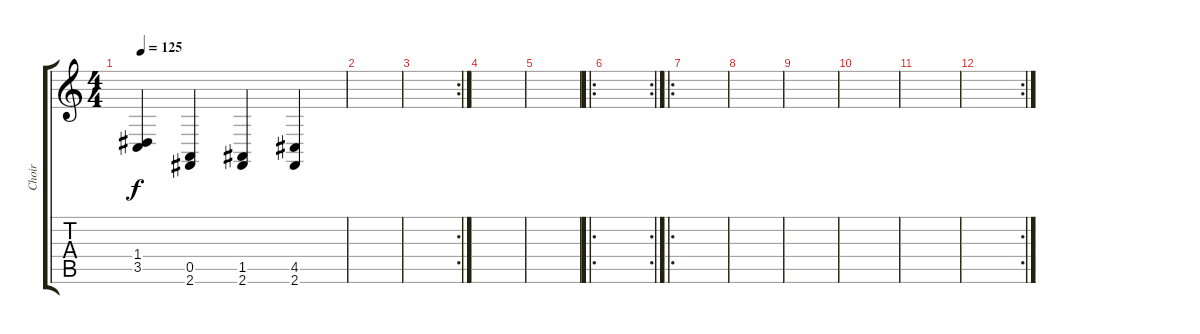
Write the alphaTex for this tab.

\track ("Choir" "Choir") {instrument pad4choir}
\staff {score tabs}
\tuning (E4 B3 G3 D3 A2 E2) {hide}
\ts (4 4)
\tempo 125
\clef g2
\ks c
(1.4 3.5).4{dy f} (0.5 2.6).4 (1.5 2.6).4 (4.5 2.6).4 |
|
\rc 2
|
|
|
\ro
\rc 2
|
\ro
|
|
|
|
|
\rc 2
